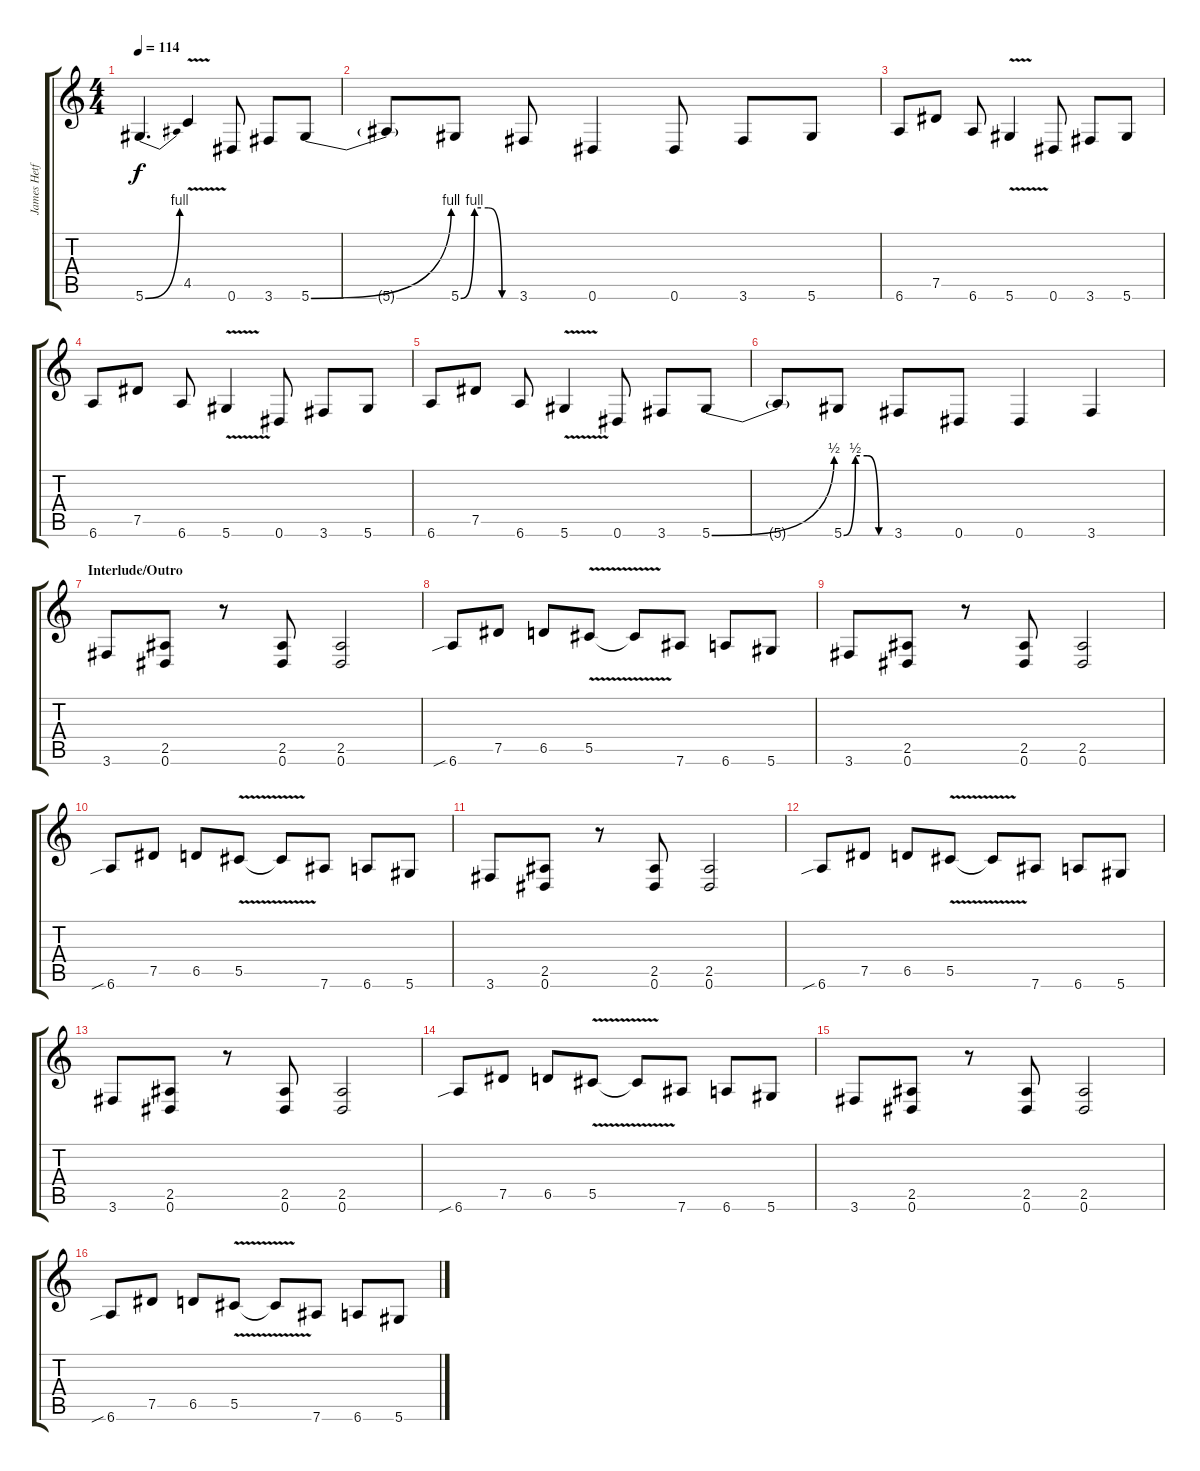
\track ("James Hetfield" "James Hetf") {instrument distortionguitar}
\staff {score tabs}
\tuning (Eb4 Bb3 Gb3 Db3 Ab2 Eb2) {hide}
\ts (4 4)
\tempo 114
\clef g2
\ks c
5.6{be (bend 0 0 60 4)}.4{d dy f} 4.5{v}.4 0.6.8 3.6.8 5.6{be (bend 0 0 60 4)}.8 |
5.6{t}.8 5.6{be (custom 0 0 15 4 30 4 45 0 60 0)}.8 3.6.8 0.6.4 0.6.8 3.6.8 5.6.8 |
6.6.8 7.5.8 6.6.8 5.6{v}.4 0.6.8 3.6.8 5.6.8 |
6.6.8 7.5.8 6.6.8 5.6{v}.4 0.6.8 3.6.8 5.6.8 |
6.6.8 7.5.8 6.6.8 5.6{v}.4 0.6.8 3.6.8 5.6{be (bend 0 0 60 2)}.8 |
5.6{t}.8 5.6{be (custom 0 0 15 2 30 2 45 0 60 0)}.8 3.6.8 0.6.8 0.6.4 3.6.4 |
\section ("" "Interlude/Outro")
3.6.8 (2.5 0.6).8 r.8 (2.5 0.6).8 (2.5 0.6).2 |
6.6{sib}.8 7.5.8 6.5.8 5.5{v}.8 5.5{t}.8 7.6.8 6.6.8 5.6.8 |
3.6.8 (2.5 0.6).8 r.8 (2.5 0.6).8 (2.5 0.6).2 |
6.6{sib}.8 7.5.8 6.5.8 5.5{v}.8 5.5{t}.8 7.6.8 6.6.8 5.6.8 |
3.6.8 (2.5 0.6).8 r.8 (2.5 0.6).8 (2.5 0.6).2 |
6.6{sib}.8 7.5.8 6.5.8 5.5{v}.8 5.5{t}.8 7.6.8 6.6.8 5.6.8 |
3.6.8 (2.5 0.6).8 r.8 (2.5 0.6).8 (2.5 0.6).2 |
6.6{sib}.8 7.5.8 6.5.8 5.5{v}.8 5.5{t}.8 7.6.8 6.6.8 5.6.8 |
3.6.8 (2.5 0.6).8 r.8 (2.5 0.6).8 (2.5 0.6).2 |
6.6{sib}.8 7.5.8 6.5.8 5.5{v}.8 5.5{t}.8 7.6.8 6.6.8 5.6.8
